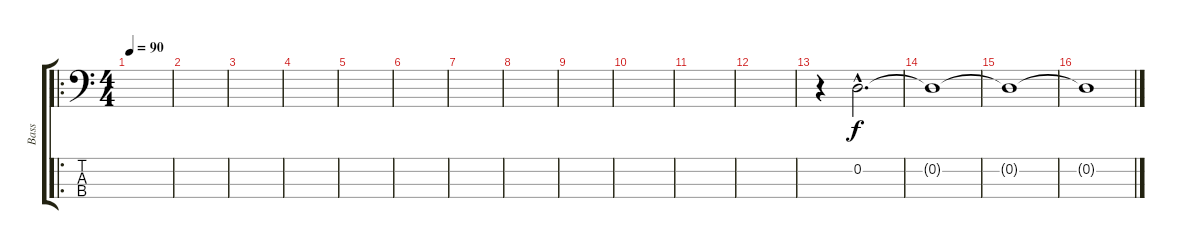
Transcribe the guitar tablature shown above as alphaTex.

\track ("Bass" "Bass") {instrument electricbassfinger}
\staff {score tabs}
\tuning (G2 D2 A1 D1) {hide}
\ro
\ts (4 4)
\tempo 90
\clef f4
\ks c
|
|
|
|
|
|
|
|
|
|
|
|
r.4 0.2{hac}.2{d} |
0.2{t}.1 |
0.2{t}.1 |
0.2{t}.1
